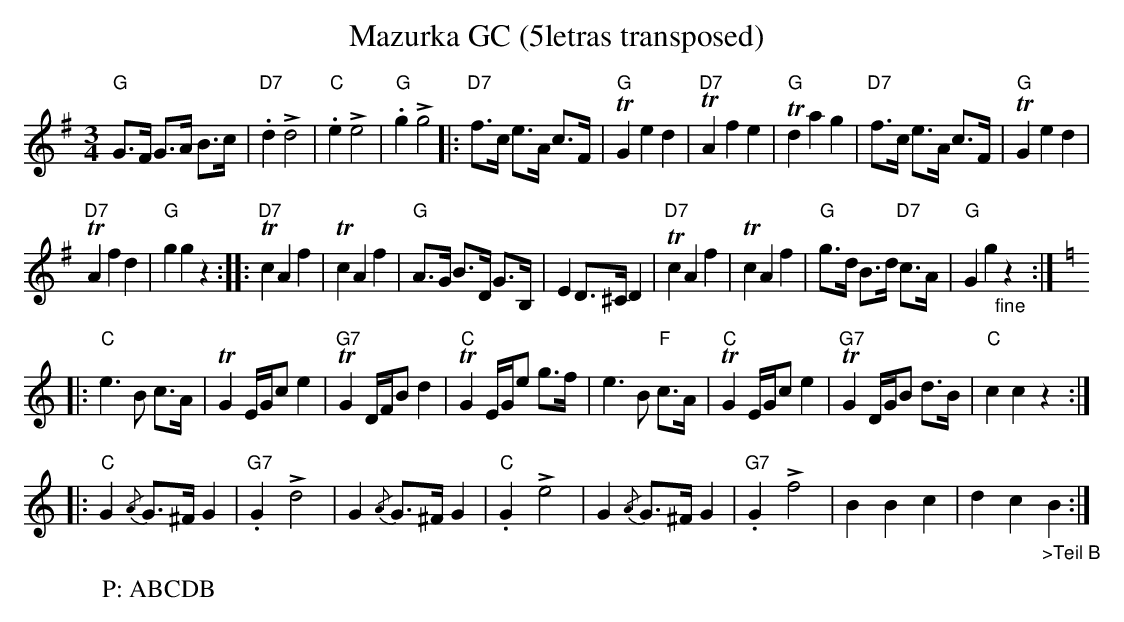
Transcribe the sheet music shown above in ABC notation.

X:1
T:Mazurka GC (5letras transposed)
M:3/4
L:1/8
K:G transpose=3 %%MIDI gchordon
"G"G>F G>A B>c | "D7".d2!>!d4 | "C".e2!>!e4 | "G".g2!>!g4 |: "D7"f>c e>A c>F | "G"TG2e2d2 | "D7"TA2f2e2 | "G"Td2a2g2 | "D7"f>c e>A c>F | "G"TG2e2d2 |
"D7"TA2f2d2 | "G"g2g2z2 :: "D7"Tc2A2f2 | Tc2A2f2 | "G"A>G B>D G>B, | E2D>^CD2 | "D7"Tc2A2f2 | Tc2A2f2 | "G"g>d B>d "D7"c>A | "G"G2g2"_fine"z2 :: [K:C]
"C"e3B c>A | TG2 E/2G/2ce2 | "G7"TG2D/2F/2Bd2 | "C"TG2E/2G/2e g>f | e3B "F"c>A | "C"TG2E/2G/2ce2 | "G7"TG2D/2G/2B d>B | "C"c2c2z2 ::
"C"G2 {/A}G>^FG2 | "G7".G2!>!d4 | G2 {/A}G>^FG2 | "C".G2!>!e4 | G2 {/A}G>^FG2 | "G7".G2!>!f4 | B2B2c2 | d2c2"_>Teil B"B2 :|
W: P: ABCDB
